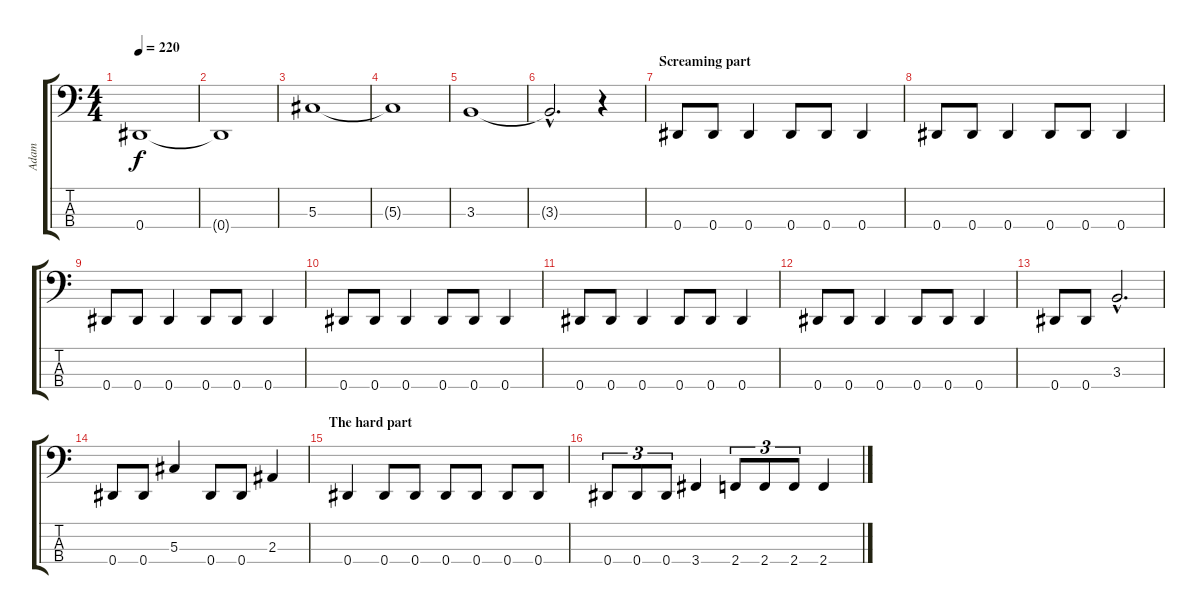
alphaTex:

\track ("Adam" "Adam") {instrument electricbasspick}
\staff {score tabs}
\tuning (Gb2 Db2 Ab1 Eb1) {hide}
\ts (4 4)
\tempo 220
\clef f4
\ks c
0.4{t}.1{dy f} |
0.4{t}.1 |
5.3.1 |
5.3{t}.1 |
3.3.1 |
3.3{hac t}.2{d} r.4 |
\section ("" "Screaming part")
0.4.8 0.4.8 0.4.4 0.4.8 0.4.8 0.4.4 |
0.4.8 0.4.8 0.4.4 0.4.8 0.4.8 0.4.4 |
0.4.8 0.4.8 0.4.4 0.4.8 0.4.8 0.4.4 |
0.4.8 0.4.8 0.4.4 0.4.8 0.4.8 0.4.4 |
0.4.8 0.4.8 0.4.4 0.4.8 0.4.8 0.4.4 |
0.4.8 0.4.8 0.4.4 0.4.8 0.4.8 0.4.4 |
0.4.8 0.4.8 3.3{hac}.2{d} |
0.4.8 0.4.8 5.3.4 0.4.8 0.4.8 2.3.4 |
\section ("" "The hard part")
0.4.4 0.4.8 0.4.8 0.4.8 0.4.8 0.4.8 0.4.8 |
0.4.8{tu (3 2)} 0.4.8{tu (3 2)} 0.4.8{tu (3 2)} 3.4.4 2.4.8{tu (3 2)} 2.4.8{tu (3 2)} 2.4.8{tu (3 2)} 2.4.4
